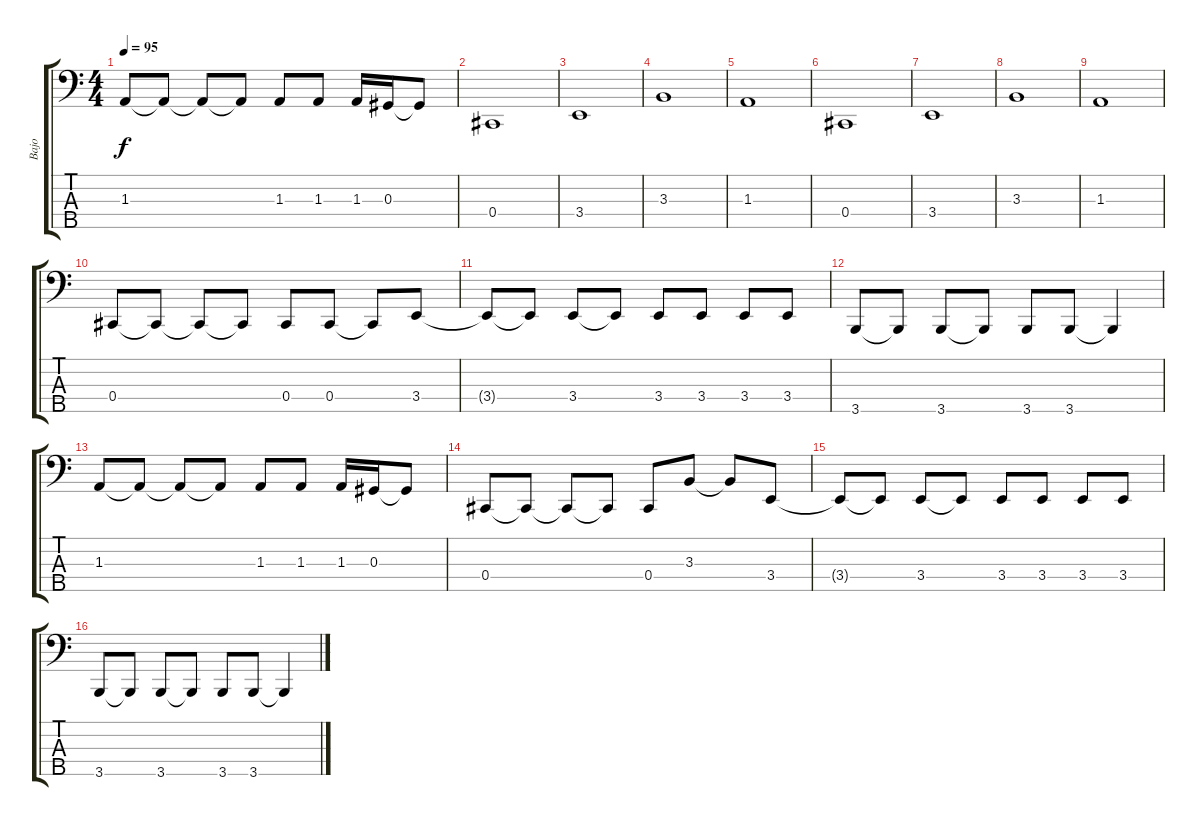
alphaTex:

\track ("Bajo" "Bajo") {instrument electricbassfinger}
\staff {score tabs}
\tuning (Gb2 Db2 Ab1 Db1 Ab0) {hide}
\ts (4 4)
\tempo 95
\clef f4
\ks c
1.3.8{dy f} 1.3{t}.8 1.3{t}.8 1.3{t}.8 1.3.8 1.3.8 1.3.16 0.3.16 0.3{t}.8 |
0.4.1 |
3.4.1 |
3.3.1 |
1.3.1 |
0.4.1 |
3.4.1 |
3.3.1 |
1.3.1 |
0.4.8 0.4{t}.8 0.4{t}.8 0.4{t}.8 0.4.8 0.4.8 0.4{t}.8 3.4.8 |
3.4{t}.8 3.4{t}.8 3.4.8 3.4{t}.8 3.4.8 3.4.8 3.4.8 3.4.8 |
3.5.8 3.5{t}.8 3.5.8 3.5{t}.8 3.5.8 3.5.8 3.5{t}.4 |
1.3.8 1.3{t}.8 1.3{t}.8 1.3{t}.8 1.3.8 1.3.8 1.3.16 0.3.16 0.3{t}.8 |
0.4.8 0.4{t}.8 0.4{t}.8 0.4{t}.8 0.4.8 3.3.8 3.3{t}.8 3.4.8 |
3.4{t}.8 3.4{t}.8 3.4.8 3.4{t}.8 3.4.8 3.4.8 3.4.8 3.4.8 |
3.5.8 3.5{t}.8 3.5.8 3.5{t}.8 3.5.8 3.5.8 3.5{t}.4
